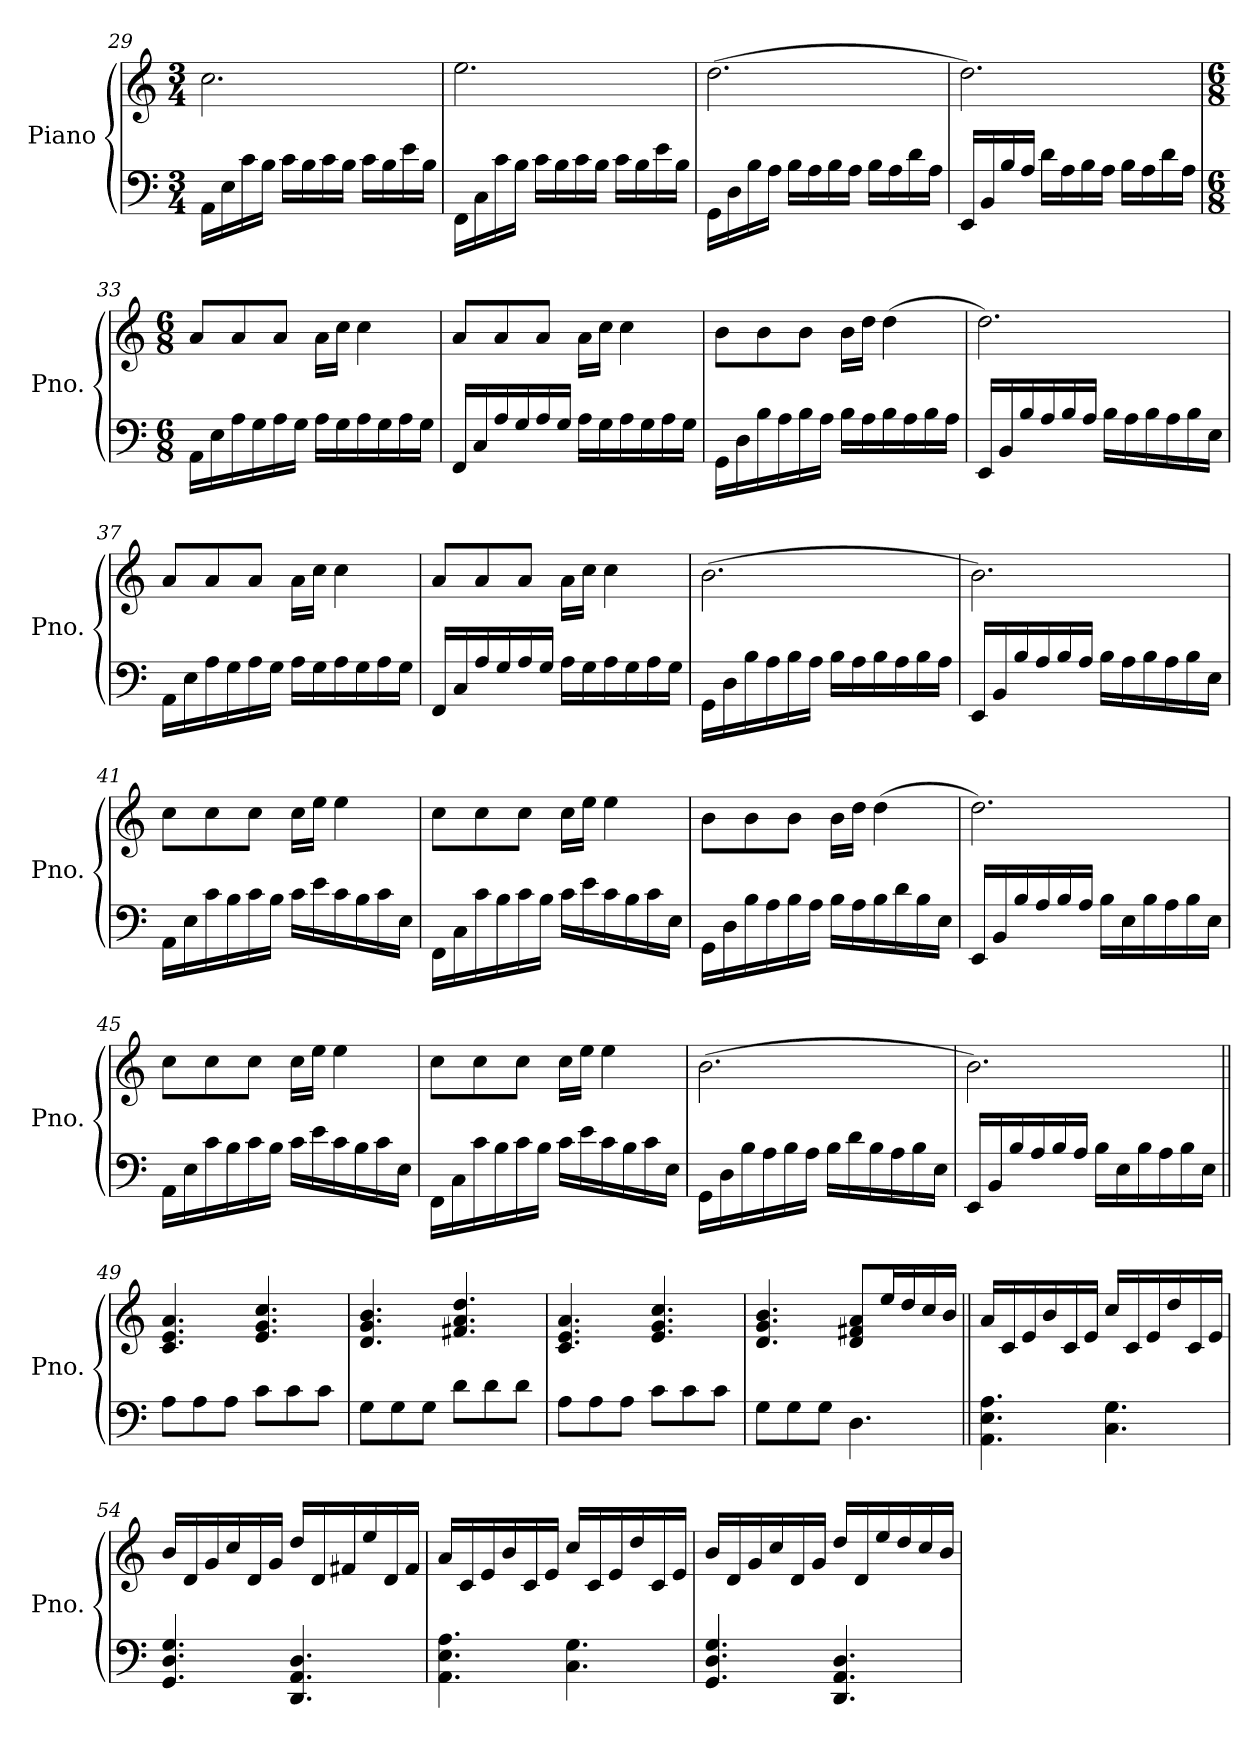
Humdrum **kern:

**kern	**kern
*part1	*part1
*staff2	*staff1
*I"Piano	*
*I'Pno.	*
*clefF4	*clefG2
*k[]	*k[]
*M3/4	*M3/4
=29	=29
16AA\LL	2.cc\
16E\	.
16c\	.
16B\JJ	.
16c\LL	.
16B\	.
16c\	.
16B\JJ	.
16c\LL	.
16B\	.
16e\	.
16B\JJ	.
=30	=30
16FF\LL	2.ee\
16C\	.
16c\	.
16B\JJ	.
16c\LL	.
16B\	.
16c\	.
16B\JJ	.
16c\LL	.
16B\	.
16e\	.
16B\JJ	.
!!LO:LB:g=z
=31	=31
16GG\LL	(2.dd\
16D\	.
16B\	.
16A\JJ	.
16B\LL	.
16A\	.
16B\	.
16A\JJ	.
16B\LL	.
16A\	.
16d\	.
16A\JJ	.
=32	=32
16EE/LL	2.dd\)
16BB/	.
16B/	.
16A/JJ	.
16d\LL	.
16A\	.
16B\	.
16A\JJ	.
16B\LL	.
16A\	.
16d\	.
16A\JJ	.
=33	=33
*M6/8	*M6/8
16AA\LL	8a/L
16E\	.
16A\	8a/
16G\	.
16A\	8a/J
16G\JJ	.
16A\LL	16a\LL
16G\	16cc\JJ
16A\	4cc\
16G\	.
16A\	.
16G\JJ	.
!!LO:PB:g=z
=34	=34
16FF/LL	8a/L
16C/	.
16A/	8a/
16G/	.
16A/	8a/J
16G/JJ	.
16A\LL	16a\LL
16G\	16cc\JJ
16A\	4cc\
16G\	.
16A\	.
16G\JJ	.
=35	=35
16GG\LL	8b\L
16D\	.
16B\	8b\
16A\	.
16B\	8b\J
16A\JJ	.
16B\LL	16b\LL
16A\	16dd\JJ
16B\	(4dd\
16A\	.
16B\	.
16A\JJ	.
=36	=36
16EE/LL	2.dd\)
16BB/	.
16B/	.
16A/	.
16B/	.
16A/JJ	.
16B\LL	.
16A\	.
16B\	.
16A\	.
16B\	.
16E\JJ	.
!!LO:LB:g=z
=37	=37
16AA\LL	8a/L
16E\	.
16A\	8a/
16G\	.
16A\	8a/J
16G\JJ	.
16A\LL	16a\LL
16G\	16cc\JJ
16A\	4cc\
16G\	.
16A\	.
16G\JJ	.
=38	=38
16FF/LL	8a/L
16C/	.
16A/	8a/
16G/	.
16A/	8a/J
16G/JJ	.
16A\LL	16a\LL
16G\	16cc\JJ
16A\	4cc\
16G\	.
16A\	.
16G\JJ	.
=39	=39
16GG\LL	(2.b\
16D\	.
16B\	.
16A\	.
16B\	.
16A\JJ	.
16B\LL	.
16A\	.
16B\	.
16A\	.
16B\	.
16A\JJ	.
!!LO:LB:g=z
=40	=40
16EE/LL	2.b\)
16BB/	.
16B/	.
16A/	.
16B/	.
16A/JJ	.
16B\LL	.
16A\	.
16B\	.
16A\	.
16B\	.
16E\JJ	.
=41	=41
16AA\LL	8cc\L
16E\	.
16c\	8cc\
16B\	.
16c\	8cc\J
16B\JJ	.
16c\LL	16cc\LL
16e\	16ee\JJ
16c\	4ee\
16B\	.
16c\	.
16E\JJ	.
=42	=42
16FF\LL	8cc\L
16C\	.
16c\	8cc\
16B\	.
16c\	8cc\J
16B\JJ	.
16c\LL	16cc\LL
16e\	16ee\JJ
16c\	4ee\
16B\	.
16c\	.
16E\JJ	.
!!LO:LB:g=z
=43	=43
16GG\LL	8b\L
16D\	.
16B\	8b\
16A\	.
16B\	8b\J
16A\JJ	.
16B\LL	16b\LL
16A\	16dd\JJ
16B\	(4dd\
16d\	.
16B\	.
16E\JJ	.
=44	=44
16EE/LL	2.dd\)
16BB/	.
16B/	.
16A/	.
16B/	.
16A/JJ	.
16B\LL	.
16E\	.
16B\	.
16A\	.
16B\	.
16E\JJ	.
=45	=45
16AA\LL	8cc\L
16E\	.
16c\	8cc\
16B\	.
16c\	8cc\J
16B\JJ	.
16c\LL	16cc\LL
16e\	16ee\JJ
16c\	4ee\
16B\	.
16c\	.
16E\JJ	.
!!LO:LB:g=z
=46	=46
16FF\LL	8cc\L
16C\	.
16c\	8cc\
16B\	.
16c\	8cc\J
16B\JJ	.
16c\LL	16cc\LL
16e\	16ee\JJ
16c\	4ee\
16B\	.
16c\	.
16E\JJ	.
=47	=47
16GG\LL	(2.b\
16D\	.
16B\	.
16A\	.
16B\	.
16A\JJ	.
16B\LL	.
16d\	.
16B\	.
16A\	.
16B\	.
16E\JJ	.
=48	=48
16EE/LL	2.b\)
16BB/	.
16B/	.
16A/	.
16B/	.
16A/JJ	.
16B\LL	.
16E\	.
16B\	.
16A\	.
16B\	.
16E\JJ	.
=49||	=49||
8A\L	4.c/ 4.e/ 4.a/
8A\	.
8A\J	.
8c\L	4.e/ 4.g/ 4.cc/
8c\	.
8c\J	.
!!LO:LB:g=z
=50	=50
8G\L	4.d/ 4.g/ 4.b/
8G\	.
8G\J	.
8d\L	4.f#X/ 4.a/ 4.dd/
8d\	.
8d\J	.
=51	=51
8A\L	4.c/ 4.e/ 4.a/
8A\	.
8A\J	.
8c\L	4.e/ 4.g/ 4.cc/
8c\	.
8c\J	.
=52	=52
8G\L	4.d/ 4.g/ 4.b/
8G\	.
8G\J	.
4.D\	8d/ 8f#X/ 8a/L
.	16ee/L
.	16dd/
.	16cc/
.	16b/JJ
=53||	=53||
4.AA\ 4.E\ 4.A\	16a/LL
.	16c/
.	16e/
.	16b/
.	16c/
.	16e/JJ
4.C\ 4.G\	16cc/LL
.	16c/
.	16e/
.	16dd/
.	16c/
.	16e/JJ
!!LO:PB:g=z
=54	=54
4.GG/ 4.D/ 4.G/	16b/LL
.	16d/
.	16g/
.	16cc/
.	16d/
.	16g/JJ
4.DD/ 4.AA/ 4.D/	16dd/LL
.	16d/
.	16f#X/
.	16ee/
.	16d/
.	16f#/JJ
=55	=55
4.AA\ 4.E\ 4.A\	16a/LL
.	16c/
.	16e/
.	16b/
.	16c/
.	16e/JJ
4.C\ 4.G\	16cc/LL
.	16c/
.	16e/
.	16dd/
.	16c/
.	16e/JJ
=56	=56
4.GG/ 4.D/ 4.G/	16b/LL
.	16d/
.	16g/
.	16cc/
.	16d/
.	16g/JJ
4.DD/ 4.AA/ 4.D/	16dd/LL
.	16d/
.	16ee/
.	16dd/
.	16cc/
.	16b/JJ
=	=
*-	*-
